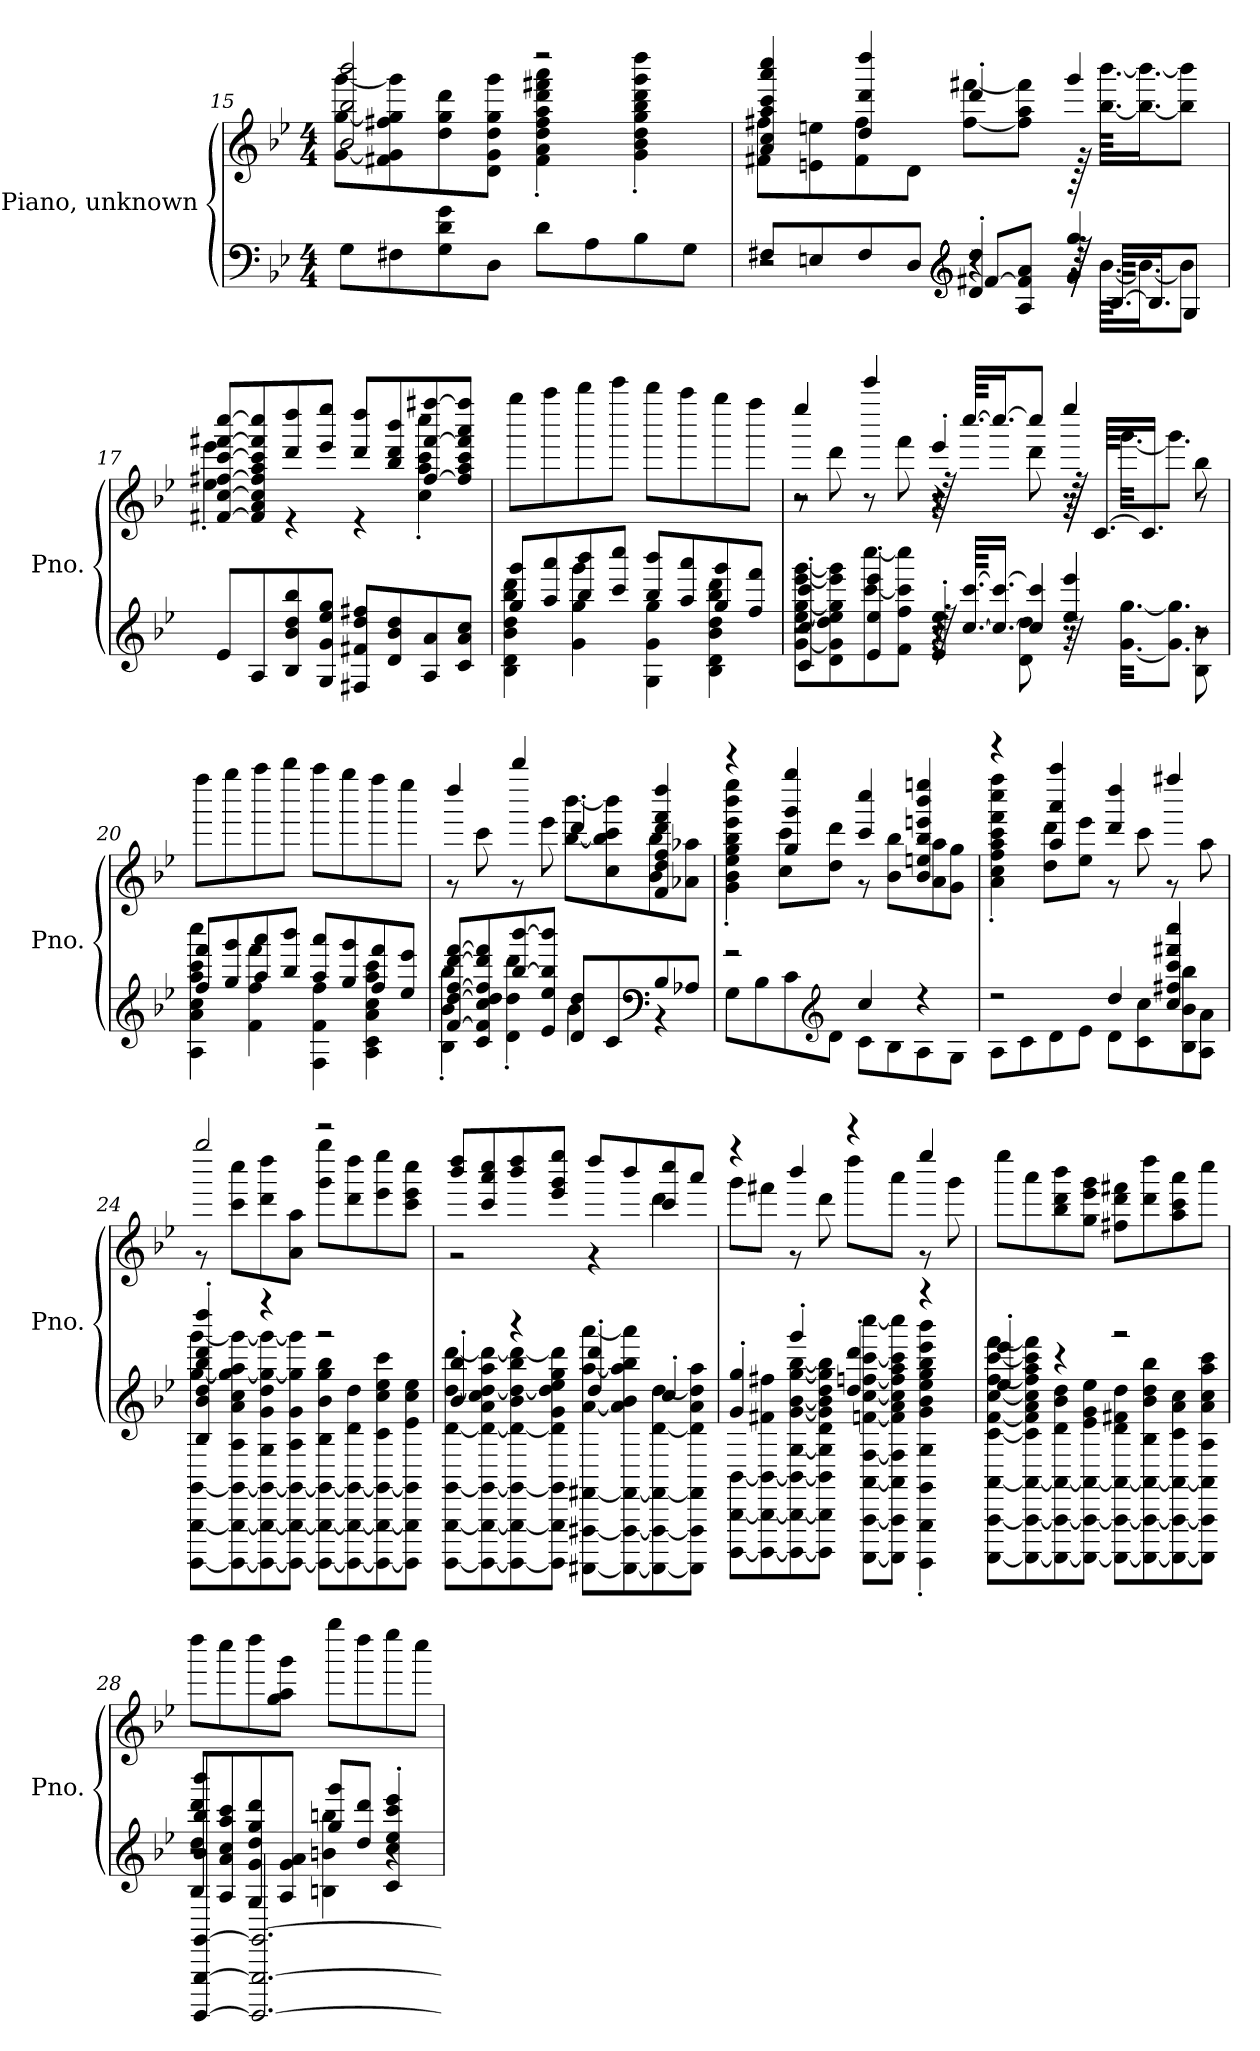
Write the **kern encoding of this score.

**kern	**kern
*part1	*part1
*staff2	*staff1
*I"Piano, unknown	*
*I'Pno.	*
!!LO:LB:g=z
*clefF4	*clefG2
*k[b-e-]	*k[b-e-]
*M4/4	*M4/4
=15	=15
*	*^
8G\L	2b-/ 2bb-/ 2bbb-/	[8g\ [8gg\ [8ggg\L
8F#X\	.	8f#X\ 8g\] 8ff#X\ 8gg\] 8ggg\]
8G\ 8d\ 8g\	.	8dd\ 8gg\ 8ddd\
8D\J	.	8d\ 8g\ 8dd\ 8gg\ 8ggg\J
8d\L	2r	4f#\' 4a\' 4dd\' 4ff#\' 4aa\' 4ddd\' 4fff#X\' 4aaa\'
8A\	.	.
8B-\	.	4g\' 4b-\' 4dd\' 4gg\' 4bb-\' 4ddd\' 4ggg\' 4dddd\'
8G\J	.	.
=16	=16	=16
*^	*	*
*	*^	*	*
2r	2r	8F#X/L	4a/ 4cc/ 4aa/ 4ccc/ 4aaa/ 4cccc/	8f#X\ 8ff#X\L
.	.	8En/	.	8en\ 8een\
.	.	8F#/	4dd/ 4ddd/ 4dddd/	8f#\ 8ff#\
.	.	8D/J	.	8d\J
*clefG2	*	*	*	*
4d/' 4dd/'	4r	[8f#X/L	4ddd'/	[8ff#\ [8fff#X\L
.	.	8A/ 8f#/] 8a/J	.	8ff#\] 8aa\ 8fff#\]J
4g/ 4gg/	128r	128r	4ggg/	128r
.	[64.b-\KKLL	[64.B-/KKLL	.	[64.bb-\ [64.bbb-\KKLL
.	16.b-\J_	16.B-/J]	.	16.bb-\_ 16.bbb-\_J
.	8b-\J]	8G/J	.	8bb-\] 8bbb-\]J
*v	*v	*v	*	*
!!LO:PB:g=z	!!
=17	=17	=17
8e-/L	[8f#X/ [8cc/ [8ff#X/ [8ccc/ [8fff#X/ [8cccc/L	4ee-\' 4eee-\'
8A/	8f#/] 8a/ 8cc/] 8ff#/] 8aa/ 8ccc/] 8fff#/] 8cccc/]	.
8B-/ 8b-/ 8dd/ 8bb-/	8ddd/ 8dddd/	4r
8G/ 8g/ 8ee-/ 8gg/J	8eee-/ 8eeee-/J	.
8F#X/ 8f#X/ 8dd/ 8ff#X/L	8ddd/ 8dddd/L	4r
8d/ 8b-/ 8dd/	8bb-/ 8ddd/ 8bbb-/	.
8A/ 8a/	[8ff#/ [8fff#/ [8ffff#X/	4cc\' 4aa\' 4ccc\' 4cccc\'
8c/ 8a/ 8cc/J	8ff#/] 8aa/ 8ccc/ 8fff#/] 8aaa/ 8ffff#/]J	.
*	*v	*v
=18	=18
*^	*
8gg/ 8ggg/L	4B-\ 4d\ 4b-\ 4dd\ 4bb-\ 4ddd\	8gggg\L
8aa/ 8aaa/	.	8aaaa\
8bb-/ 8bbb-/	4g\ 4gg\ 4ggg\	8bbbb-\
8ccc/ 8cccc/J	.	8ccccc\J
8bb-/ 8bbb-/L	4G\ 4g\ 4gg\	8bbbb-\L
8aa/ 8aaa/	.	8aaaa\
8gg/ 8ggg/	4B-\ 4d\ 4b-\ 4dd\ 4bb-\ 4ddd\	8gggg\
8ff/ 8fff/J	.	8ffff\J
!!LO:LB:g=z
=19	=19	=19
*^	*	*^
*	*	*^	*	*^
*	*	*	*	*	*	*^
2r	[8g\ [8ee-\ [8gg\ [8eee-\ [8ggg\L	4c/' 4cc/' 4ccc/'	2r	2r	2r	4eeee-/	8r
.	8d\ 8g\] 8dd\ 8ee-\] 8gg\] 8eee-\] 8ggg\]	.	.	.	.	.	8ddd\
.	[8ccc\ [8cccc\	4e-/' 4ee-/' 4eee-/'	.	.	.	4ccccc/	8r
.	8f\ 8ff\ 8ccc\] 8cccc\]J	.	.	.	.	.	8fff\
128r	8r	4e-/' 4ee-/'	4r	128r	4r	4eee-'/	8r
[64.cc/ [64.ccc/KKLL	.	.	.	[64.cccc/KKLL	.	.	.
16.cc/_ 16.ccc/_JJ	.	.	.	16.cccc/J_	.	.	.
4cc/] 4ccc/]	8d\ 8dd\	.	.	8cccc/J]	.	.	8ddd\
.	8r	4ee-/ 4eee-/	64r	4eeee-/	64r	128r	8r
.	.	.	.	.	.	[64.c/KKLL	.
.	.	.	[32.g\ [32.gg\KKL	.	[32.ggg\KKL	.	.
.	.	.	.	.	.	16.c/JJ]	.
.	.	.	8.g\] 8.gg\]J	.	8.ggg\J]	.	.
8r	8B-\ 8b-\	.	.	.	.	8r	8bb-\
*	*v	*v	*v	*	*	*	*
*	*	*v	*v	*v	*v
=20	=20	=20
8ff/ 8fff/L	4A\ 4a\ 4cc\ 4aa\ 4ccc\ 4cccc\	8ffff\L
8gg/ 8ggg/	.	8gggg\
8aa/ 8aaa/	4f\ 4ff\ 4fff\	8aaaa\
8bb-/ 8bbb-/J	.	8bbbb-\J
8aa/ 8aaa/L	4F\ 4f\ 4ff\	8aaaa\L
8gg/ 8ggg/	.	8gggg\
8ff/ 8fff/	4A\ 4c\ 4a\ 4cc\ 4aa\ 4ccc\	8ffff\
8ee-/ 8eee-/J	.	8eeee-\J
!!LO:LB:g=z
=21	=21	=21
*	*	*^
[8f/ [8dd/ [8ff/ [8ddd/ [8fff/L	4B-\' 4b-\' 4bb-\'	4dddd/	8r
8c/ 8f/] 8cc/ 8dd/] 8ff/] 8ddd/] 8fff/]	.	.	8ccc\
[8bb-/ [8bbb-/	4d\' 4dd\' 4ddd\'	4bbbb-/	8r
8e-/ 8ee-/ 8bb-/] 8bbb-/]J	.	.	8eee-\
8d/ 8dd/L	4b-\	4ddd'/	[8bb-\ [8bbb-\L
8c/	.	.	8cc\ 8bb-\] 8ccc\ 8bbb-\]
*clefF4	*	*	*
8B-/	4r	4f/ 4dd/ 4ff/ 4ddd/ 4fff/ 4dddd/	8b-\ 8bb-\
8A-X/J	.	.	8a-X\ 8aa-X\J
=22	=22	=22	=22
2r	8G\L	4r	4g\' 4b-\' 4ee-\' 4gg\' 4bb-\' 4eee-\' 4bbb-\' 4eeee-\'
.	8B-\	.	.
.	8c\	4gg/ 4ggg/ 4gggg/	8cc\ 8ccc\L
*clefG2	*	*	*
.	8d\J	.	8dd\ 8ddd\J
4cc/	8c\L	4ccc/ 4cccc/	8r
.	8B-\	.	8b-\ 8bb-\L
4r	8A\	4b-/ 4een/ 4bb-/ 4eeen/ 4bbb-/ 4eeeen/	8a\ 8aa\
.	8G\J	.	8g\ 8gg\J
=23	=23	=23	=23
2r	8A\L	4r	4a\' 4cc\' 4ff\' 4aa\' 4ccc\' 4fff\' 4cccc\' 4ffff\'
.	8c\	.	.
.	8d\	4aa/ 4aaa/ 4aaaa/	8dd\ 8ddd\L
.	8e-\J	.	8ee-\ 8eee-\J
4dd/	8d\L	4ddd/ 4dddd/	8r
.	8c\ 8cc\	.	8ccc\
4cc/ 4ff#X/ 4ccc/ 4fff#X/ 4cccc/	8B-\ 8b-\ 8bb-\	4ffff#X/	8r
.	8A\ 8a\J	.	8aa\
!!LO:LB:g=z	!!
=24	=24	=24	=24
4B-/' 4b-/' 4dd/' 4bb-/' 4ddd/' 4dddd/'	[8GGGG\ [8GGG\ [8GG\ [8gg\ [8ggg\L	2gggg/	8r
.	8GGGG\_ 8GGG\_ 8GG\_ 8A\ 8a\ 8cc\ 8gg\_ 8aa\ 8ggg\_	.	8ccc\ 8cccc\L
4r	8GGGG\_ 8GGG\_ 8GG\_ 8G\ 8g\ 8dd\ 8gg\_ 8ggg\_	.	8ddd\ 8dddd\
.	8GGGG\_ 8GGG\_ 8GG\_ 8A\ 8g\ 8gg\] 8ggg\]J	.	8a\ 8aa\J
2r	8GGGG\_ 8GGG\_ 8GG\_ 8B-\ 8b-\ 8gg\ 8bb-\L	2r	8ggg\ 8gggg\L
.	8GGGG\_ 8GGG\_ 8GG\_ 8d\ 8dd\	.	8ddd\ 8dddd\
.	8GGGG\_ 8GGG\_ 8GG\_ 8c\ 8cc\ 8ee-\ 8ccc\	.	8eee-\ 8eeee-\
.	8GGGG\] 8GGG\] 8GG\] 8e-\ 8cc\ 8ee-\J	.	8ccc\ 8eee-\ 8cccc\J
=25	=25	=25	=25
4b-/' 4bb-/'	[8GGGG\ [8GGG\ [8GG\ [8d\ [8dd\ [8ddd\L	8bbb-/ 8dddd/L	2r
.	8GGGG\_ 8GGG\_ 8GG\_ 8d\_ 8a\ 8cc\ 8dd\_ 8aa\ 8ddd\_	8ccc/ 8aaa/ 8cccc/	.
4r	8GGGG\_ 8GGG\_ 8GG\_ 8d\_ 8b-\ 8dd\_ 8bb-\ 8ddd\_	8bbb-/ 8dddd/	.
.	8GGGG\] 8GGG\] 8GG\] 8d\] 8g\ 8dd\] 8ee-\ 8gg\ 8ddd\]J	8eee-/ 8ggg/ 8eeee-/J	.
4dd/' 4ddd/'	[8FFFF#X\ [8FFF#X\ [8FF#X\ [8a\ [8aa\ [8aaa\L	8dddd/L	4r
.	8FFFF#\_ 8FFF#\_ 8FF#\_ 8a\] 8b-\ 8aa\] 8bb-\ 8aaa\]	8bbb-/	.
4cc'/	8FFFF#\_ 8FFF#\_ 8FF#\_ [8d\ [8dd\	8ccc/ 8cccc/	4ddd\
.	8FFFF#\] 8FFF#\] 8FF#\] 8d\] 8a\ 8dd\] 8aa\J	8aaa/J	.
=26	=26	=26	=26
4g/' 4gg/'	[8BBBB-\ [8BBB-\ [8BB-\L	4r	8ggg\L
.	8BBBB-\_ 8BBB-\_ 8BB-\_ 8f#X\ 8ff#X\	.	8fff#X\J
4ggg'/	8BBBB-\_ 8BBB-\_ 8BB-\_ [8G\ [8g\ [8b-\ [8gg\ [8bb-\	4bbb-/	8r
.	8BBBB-\] 8BBB-\] 8BB-\] 8G\] 8d\ 8g\] 8b-\] 8dd\ 8gg\] 8bb-\]J	.	8ddd\
4dd/' 4ddd/'	[8AAAA\ [8AAA\ [8AA\ [8F\ [8fn\ [8cc\ [8ffn\ [8ccc\ [8cccc\L	4r	8dddd\L
.	8AAAA\] 8AAA\] 8AA\] 8F\] 8f\] 8a\ 8cc\] 8ff\] 8aa\ 8ccc\] 8cccc\]J	.	8aaa\J
4r	4GGGG\' 4GGG\' 4GG\' 4G\' 4g\' 4b-\' 4ee-\' 4gg\' 4bb-\' 4eee-\' 4bbb-\'	4eeee-/	8r
.	.	.	8ggg\
*	*	*v	*v
!!LO:LB:g=z
=27	=27	=27
4ee-/' 4eee-/'	[8AAAA\ [8AAA\ [8AA\ [8c\ [8f\ [8cc\ [8ff\ [8ccc\ [8fff\L	8eeee-\L
.	8AAAA\_ 8AAA\_ 8AA\_ 8c\] 8f\] 8a\ 8cc\] 8ff\] 8aa\ 8ccc\] 8fff\]	8aaa\
4r	8AAAA\_ 8AAA\_ 8AA\_ 8d\ 8b-\ 8dd\	8bb-\ 8ddd\ 8bbb-\
.	8AAAA\_ 8AAA\_ 8AA\_ 8e-\ 8g\ 8ee-\J	8gg\ 8eee-\ 8ggg\J
2r	8AAAA\_ 8AAA\_ 8AA\_ 8d\ 8f#X\ 8dd\L	8ff#X\ 8ddd\ 8fff#X\L
.	8AAAA\_ 8AAA\_ 8AA\_ 8B-\ 8b-\ 8dd\ 8bb-\	8ddd\ 8dddd\
.	8AAAA\_ 8AAA\_ 8AA\_ 8c\ 8a\ 8cc\	8aa\ 8ccc\ 8aaa\
.	8AAAA\] 8AAA\] 8AA\] 8A\ 8a\ 8cc\ 8aa\ 8ccc\J	8cccc\J
=28	=28	=28
*	*^	*
8B-/ 8dd/ 8ddd/L	2r	[4GGGG/ [4GGG/ [4GG/ 4b-/ 4bb-/ 4bbb-/	8dddd\L
8A/ 8a/ 8cc/ 8aa/ 8ccc/	.	.	8cccc\
8G/ 8g/ 8dd/ 8gg/ 8ddd/	.	2.GGGG/_ 2.GGG/_ 2.GG/_	8dddd\
8A/ 8g/ 8a/J	.	.	8gg\ 8aa\ 8ggg\J
8gg/ 8ggg/L	4Bn\ 4bn\ 4bbn\	.	8gggg\L
8dd/ 8ddd/J	.	.	8dddd\
4c/' 4cc/' 4ee-/' 4ccc/' 4eee-/'	4r	.	8eeee-\
.	.	.	8cccc\J
*v	*v	*v	*
=	=
*-	*-
